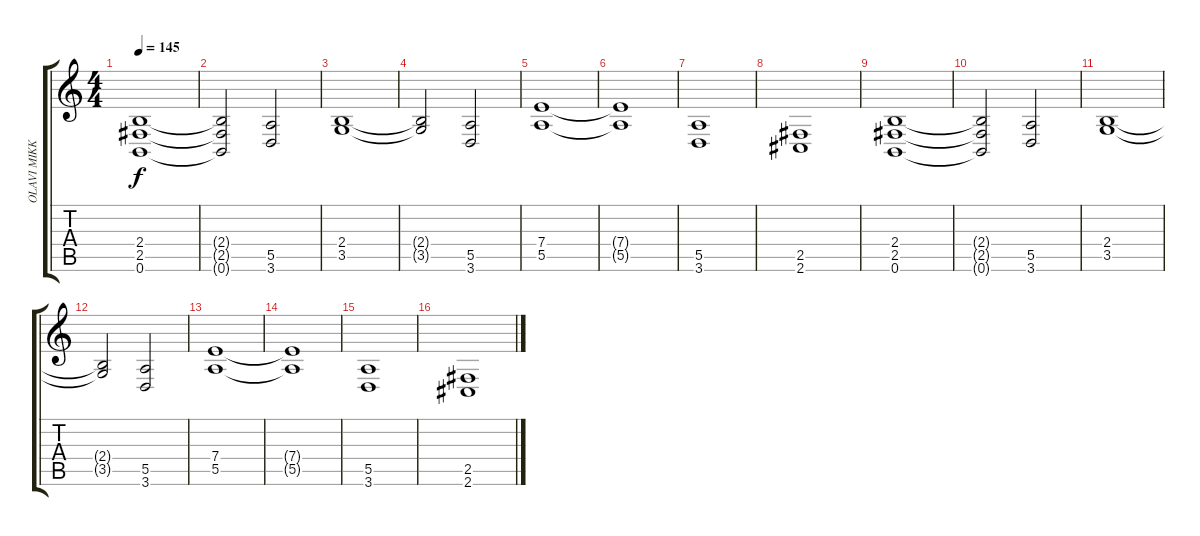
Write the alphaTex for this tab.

\track ("OLAVI MIKKONEN" "OLAVI MIKK") {instrument distortionguitar}
\staff {score tabs}
\tuning (B3 Gb3 D3 A2 E2 B1) {hide}
\ts (4 4)
\tempo 145
\clef g2
\ks c
(2.4 2.5 0.6).1{dy f instrument distortionguitar} |
(2.4{t} 2.5{t} 0.6{t}).2 (5.5 3.6).2 |
(2.4 3.5).1 |
(2.4{t} 3.5{t}).2 (5.5 3.6).2 |
(7.4 5.5).1 |
(7.4{t} 5.5{t}).1 |
(5.5 3.6).1 |
(2.5 2.6).1 |
(2.4 2.5 0.6).1 |
(2.4{t} 2.5{t} 0.6{t}).2 (5.5 3.6).2 |
(2.4 3.5).1 |
(2.4{t} 3.5{t}).2 (5.5 3.6).2 |
(7.4 5.5).1 |
(7.4{t} 5.5{t}).1 |
(5.5 3.6).1 |
(2.5 2.6).1
